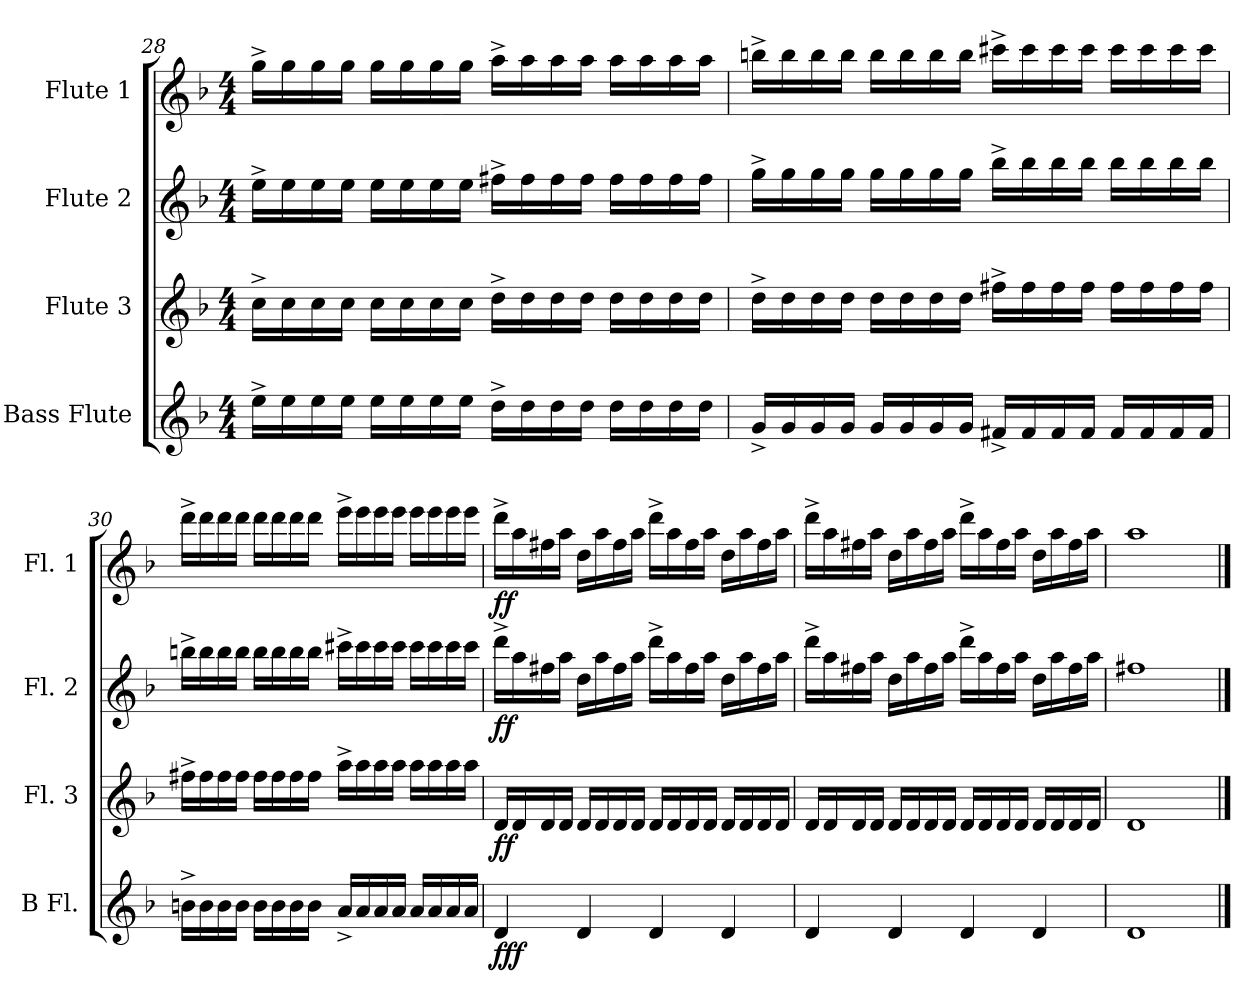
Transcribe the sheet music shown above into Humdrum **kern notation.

**kern	**dynam	**kern	**dynam	**kern	**dynam	**kern	**dynam
*part4	*part4	*part3	*part3	*part2	*part2	*part1	*part1
*staff4	*staff4	*staff3	*staff3	*staff2	*staff2	*staff1	*staff1
*I"Bass Flute	*	*I"Flute 3	*	*I"Flute 2	*	*I"Flute 1	*
*I'B Fl.	*	*I'Fl. 3	*	*I'Fl. 2	*	*I'Fl. 1	*
!!LO:LB:g=z
*clefG2	*	*clefG2	*	*clefG2	*	*clefG2	*
*ITrd7c12	*	*	*	*	*	*	*
*k[b-]	*	*k[b-]	*	*k[b-]	*	*k[b-]	*
*M4/4	*	*M4/4	*	*M4/4	*	*M4/4	*
=28	=28	=28	=28	=28	=28	=28	=28
16e^\LL	.	16cc^\LL	.	16ee^\LL	.	16gg^\LL	.
16e\	.	16cc\	.	16ee\	.	16gg\	.
16e\	.	16cc\	.	16ee\	.	16gg\	.
16e\JJ	.	16cc\JJ	.	16ee\JJ	.	16gg\JJ	.
16e\LL	.	16cc\LL	.	16ee\LL	.	16gg\LL	.
16e\	.	16cc\	.	16ee\	.	16gg\	.
16e\	.	16cc\	.	16ee\	.	16gg\	.
16e\JJ	.	16cc\JJ	.	16ee\JJ	.	16gg\JJ	.
16d^\LL	.	16dd^\LL	.	16ff#X^\LL	.	16aa^\LL	.
16d\	.	16dd\	.	16ff#\	.	16aa\	.
16d\	.	16dd\	.	16ff#\	.	16aa\	.
16d\JJ	.	16dd\JJ	.	16ff#\JJ	.	16aa\JJ	.
16d\LL	.	16dd\LL	.	16ff#\LL	.	16aa\LL	.
16d\	.	16dd\	.	16ff#\	.	16aa\	.
16d\	.	16dd\	.	16ff#\	.	16aa\	.
16d\JJ	.	16dd\JJ	.	16ff#\JJ	.	16aa\JJ	.
=29	=29	=29	=29	=29	=29	=29	=29
16G^/LL	.	16dd^\LL	.	16gg^\LL	.	16bbn^\LL	.
16G/	.	16dd\	.	16gg\	.	16bb\	.
16G/	.	16dd\	.	16gg\	.	16bb\	.
16G/JJ	.	16dd\JJ	.	16gg\JJ	.	16bb\JJ	.
16G/LL	.	16dd\LL	.	16gg\LL	.	16bb\LL	.
16G/	.	16dd\	.	16gg\	.	16bb\	.
16G/	.	16dd\	.	16gg\	.	16bb\	.
16G/JJ	.	16dd\JJ	.	16gg\JJ	.	16bb\JJ	.
16F#X^/LL	.	16ff#X^\LL	.	16bb-^\LL	.	16ccc#X^\LL	.
16F#/	.	16ff#\	.	16bb-\	.	16ccc#\	.
16F#/	.	16ff#\	.	16bb-\	.	16ccc#\	.
16F#/JJ	.	16ff#\JJ	.	16bb-\JJ	.	16ccc#\JJ	.
16F#/LL	.	16ff#\LL	.	16bb-\LL	.	16ccc#\LL	.
16F#/	.	16ff#\	.	16bb-\	.	16ccc#\	.
16F#/	.	16ff#\	.	16bb-\	.	16ccc#\	.
16F#/JJ	.	16ff#\JJ	.	16bb-\JJ	.	16ccc#\JJ	.
!!LO:PB:g=z
=30	=30	=30	=30	=30	=30	=30	=30
16Bn^\LL	.	16ff#X^\LL	.	16bbn^\LL	.	16ddd^\LL	.
16B\	.	16ff#\	.	16bb\	.	16ddd\	.
16B\	.	16ff#\	.	16bb\	.	16ddd\	.
16B\JJ	.	16ff#\JJ	.	16bb\JJ	.	16ddd\JJ	.
16B\LL	.	16ff#\LL	.	16bb\LL	.	16ddd\LL	.
16B\	.	16ff#\	.	16bb\	.	16ddd\	.
16B\	.	16ff#\	.	16bb\	.	16ddd\	.
16B\JJ	.	16ff#\JJ	.	16bb\JJ	.	16ddd\JJ	.
16A^/LL	.	16aa^\LL	.	16ccc#X^\LL	.	16eee^\LL	.
16A/	.	16aa\	.	16ccc#\	.	16eee\	.
16A/	.	16aa\	.	16ccc#\	.	16eee\	.
16A/JJ	.	16aa\JJ	.	16ccc#\JJ	.	16eee\JJ	.
16A/LL	.	16aa\LL	.	16ccc#\LL	.	16eee\LL	.
16A/	.	16aa\	.	16ccc#\	.	16eee\	.
16A/	.	16aa\	.	16ccc#\	.	16eee\	.
16A/JJ	.	16aa\JJ	.	16ccc#\JJ	.	16eee\JJ	.
=31	=31	=31	=31	=31	=31	=31	=31
!	!LO:DY:b	!	!LO:DY:b	!	!LO:DY:b	!	!LO:DY:b
4D/	fff	16d/LL	ff	16ddd^\LL	ff	16ddd^\LL	ff
.	.	16d/	.	16aa\	.	16aa\	.
.	.	16d/	.	16ff#X\	.	16ff#X\	.
.	.	16d/JJ	.	16aa\JJ	.	16aa\JJ	.
4D/	.	16d/LL	.	16dd\LL	.	16dd\LL	.
.	.	16d/	.	16aa\	.	16aa\	.
.	.	16d/	.	16ff#\	.	16ff#\	.
.	.	16d/JJ	.	16aa\JJ	.	16aa\JJ	.
4D/	.	16d/LL	.	16ddd^\LL	.	16ddd^\LL	.
.	.	16d/	.	16aa\	.	16aa\	.
.	.	16d/	.	16ff#\	.	16ff#\	.
.	.	16d/JJ	.	16aa\JJ	.	16aa\JJ	.
4D/	.	16d/LL	.	16dd\LL	.	16dd\LL	.
.	.	16d/	.	16aa\	.	16aa\	.
.	.	16d/	.	16ff#\	.	16ff#\	.
.	.	16d/JJ	.	16aa\JJ	.	16aa\JJ	.
!!LO:LB:g=z
=32	=32	=32	=32	=32	=32	=32	=32
4D/	.	16d/LL	.	16ddd^\LL	.	16ddd^\LL	.
.	.	16d/	.	16aa\	.	16aa\	.
.	.	16d/	.	16ff#X\	.	16ff#X\	.
.	.	16d/JJ	.	16aa\JJ	.	16aa\JJ	.
4D/	.	16d/LL	.	16dd\LL	.	16dd\LL	.
.	.	16d/	.	16aa\	.	16aa\	.
.	.	16d/	.	16ff#\	.	16ff#\	.
.	.	16d/JJ	.	16aa\JJ	.	16aa\JJ	.
4D/	.	16d/LL	.	16ddd^\LL	.	16ddd^\LL	.
.	.	16d/	.	16aa\	.	16aa\	.
.	.	16d/	.	16ff#\	.	16ff#\	.
.	.	16d/JJ	.	16aa\JJ	.	16aa\JJ	.
4D/	.	16d/LL	.	16dd\LL	.	16dd\LL	.
.	.	16d/	.	16aa\	.	16aa\	.
.	.	16d/	.	16ff#\	.	16ff#\	.
.	.	16d/JJ	.	16aa\JJ	.	16aa\JJ	.
=33	=33	=33	=33	=33	=33	=33	=33
1D	.	1d	.	1ff#X	.	1aa	.
==	==	==	==	==	==	==	==
*-	*-	*-	*-	*-	*-	*-	*-
